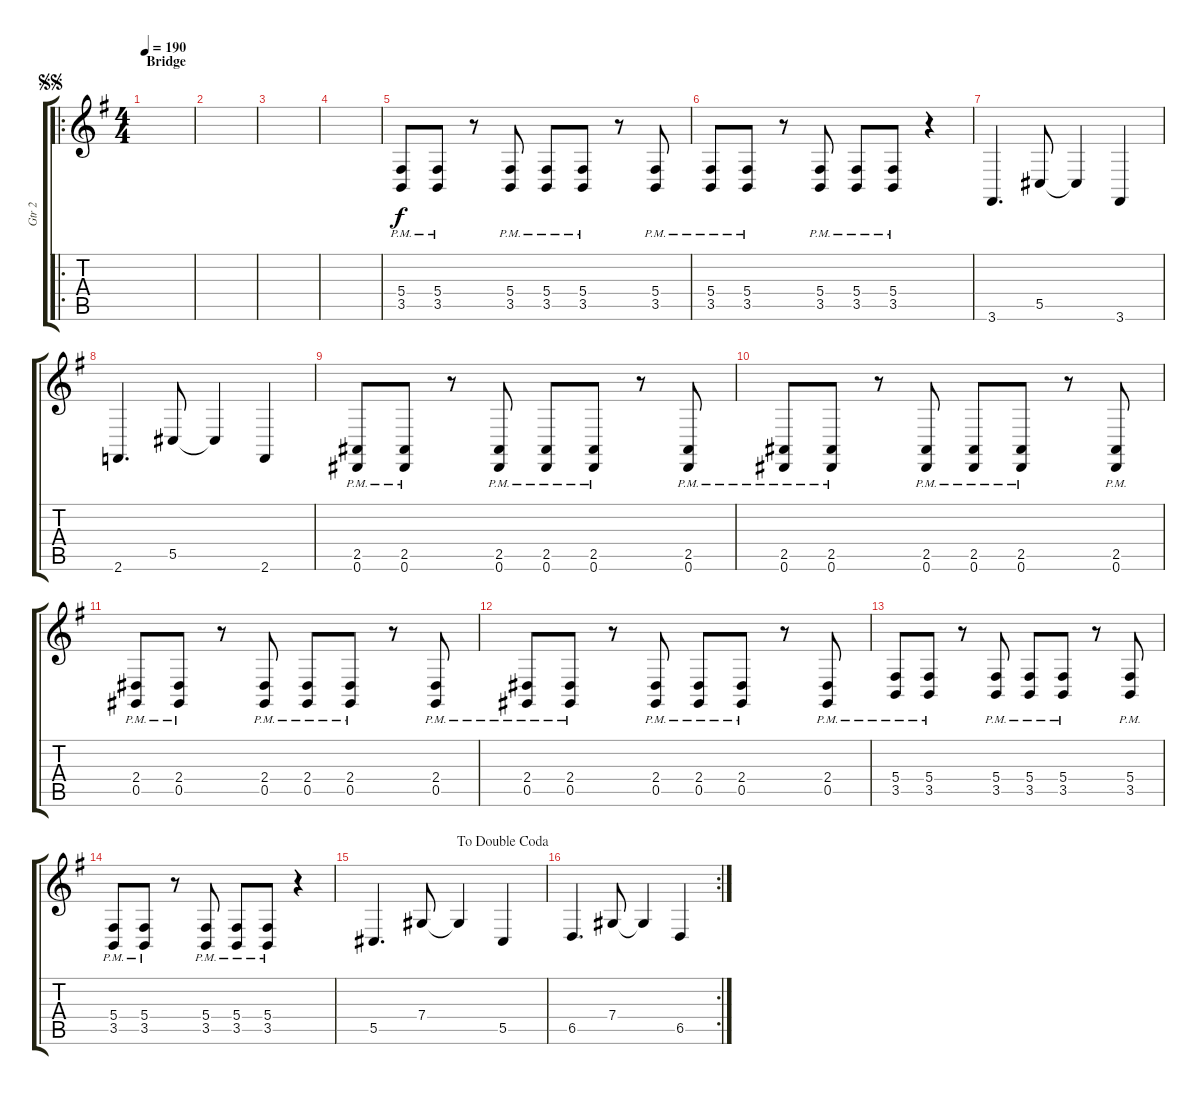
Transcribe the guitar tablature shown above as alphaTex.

\track ("Gtr 2" "Gtr 2") {instrument acousticgrandpiano}
\staff {score tabs}
\tuning (Eb4 Bb3 Gb3 Db3 Ab2 Eb2) {hide}
\ro
\ts (4 4)
\section ("" "Bridge")
\jump segnosegno
\tempo 190
\clef g2
\ks g
|
|
|
|
(5.4{pm} 3.5{pm}).8 (5.4{pm} 3.5{pm}).8 r.8 (5.4{pm} 3.5{pm}).8 (5.4{pm} 3.5{pm}).8 (5.4{pm} 3.5{pm}).8 r.8 (5.4{pm} 3.5{pm}).8 |
(5.4{pm} 3.5{pm}).8 (5.4{pm} 3.5{pm}).8 r.8 (5.4{pm} 3.5{pm}).8 (5.4{pm} 3.5{pm}).8 (5.4{pm} 3.5{pm}).8 r.4 |
3.6.4{d} 5.5.8 5.5{t}.4 3.6.4 |
2.6.4{d} 5.5.8 5.5{t}.4 2.6.4 |
(2.5{pm} 0.6{pm}).8 (2.5{pm} 0.6{pm}).8 r.8 (2.5{pm} 0.6{pm}).8 (2.5{pm} 0.6{pm}).8 (2.5{pm} 0.6{pm}).8 r.8 (2.5{pm} 0.6{pm}).8 |
(2.5{pm} 0.6{pm}).8 (2.5{pm} 0.6{pm}).8 r.8 (2.5{pm} 0.6{pm}).8 (2.5{pm} 0.6{pm}).8 (2.5{pm} 0.6{pm}).8 r.8 (2.5{pm} 0.6{pm}).8 |
(2.4{pm} 0.5{pm}).8 (2.4{pm} 0.5{pm}).8 r.8 (2.4{pm} 0.5{pm}).8 (2.4{pm} 0.5{pm}).8 (2.4{pm} 0.5{pm}).8 r.8 (2.4{pm} 0.5{pm}).8 |
(2.4{pm} 0.5{pm}).8 (2.4{pm} 0.5{pm}).8 r.8 (2.4{pm} 0.5{pm}).8 (2.4{pm} 0.5{pm}).8 (2.4{pm} 0.5{pm}).8 r.8 (2.4{pm} 0.5{pm}).8 |
(5.4{pm} 3.5{pm}).8 (5.4{pm} 3.5{pm}).8 r.8 (5.4{pm} 3.5{pm}).8 (5.4{pm} 3.5{pm}).8 (5.4{pm} 3.5{pm}).8 r.8 (5.4{pm} 3.5{pm}).8 |
(5.4{pm} 3.5{pm}).8 (5.4{pm} 3.5{pm}).8 r.8 (5.4{pm} 3.5{pm}).8 (5.4{pm} 3.5{pm}).8 (5.4{pm} 3.5{pm}).8 r.4 |
\jump dadoublecoda
5.5.4{d} 7.4.8 7.4{t}.4 5.5.4 |
\rc 2
6.5.4{d} 7.4.8 7.4{t}.4 6.5.4
